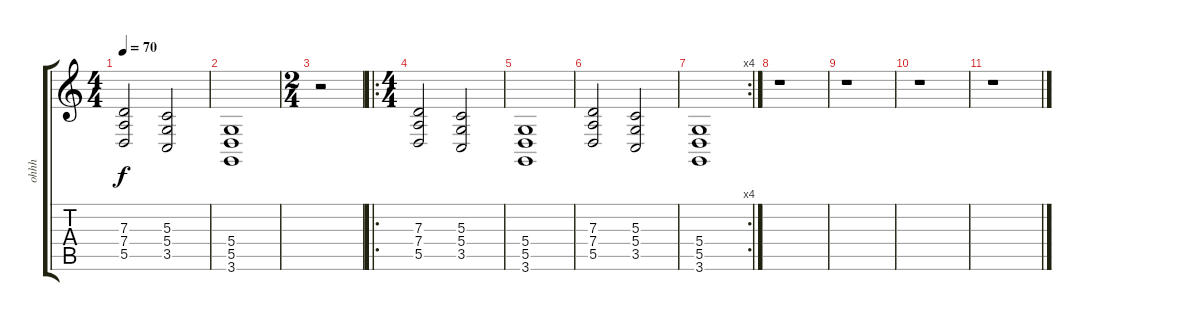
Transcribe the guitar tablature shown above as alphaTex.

\track ("ohhh" "ohhh") {instrument tremolostrings}
\staff {score tabs}
\tuning (E4 B3 G3 D3 A2 E2) {hide}
\ts (4 4)
\tempo 70
\clef g2
\ks c
(7.3 7.4 5.5).2{dy f} (5.3 5.4 3.5).2 |
(5.4 5.5 3.6).1 |
\ts (2 4)
r.2 |
\ro
\ts (4 4)
(7.3 7.4 5.5).2 (5.3 5.4 3.5).2 |
(5.4 5.5 3.6).1 |
(7.3 7.4 5.5).2 (5.3 5.4 3.5).2 |
\rc 4
(5.4 5.5 3.6).1 |
r.1 |
r.1 |
r.1 |
r.1
